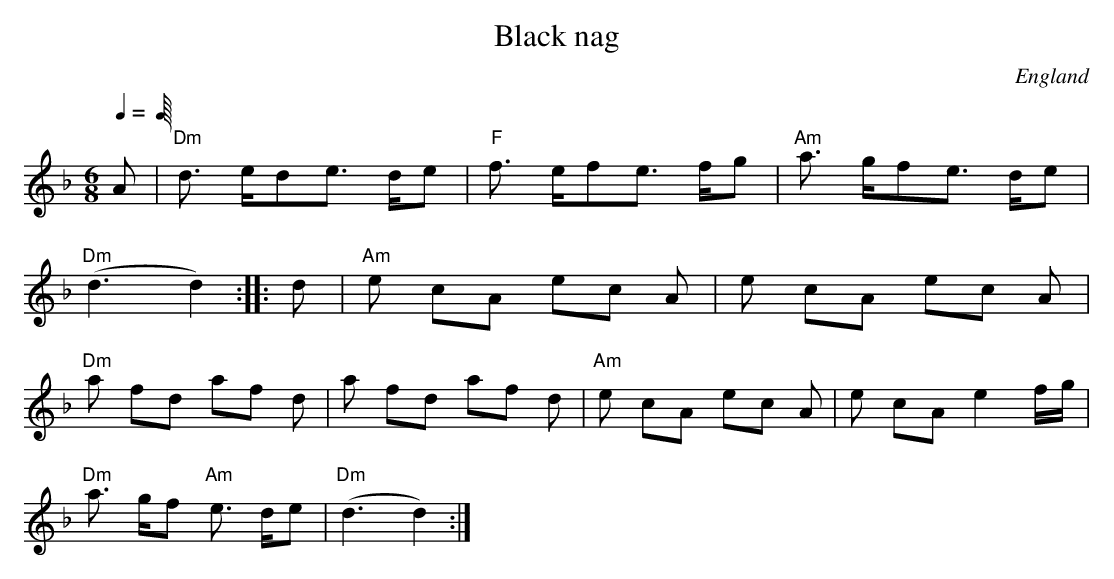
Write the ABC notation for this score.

X:1
T:Black nag
O:England
M:6/8
L:1/8
Q:1/4=
K:Dm
V:1
A |"Dm" d3/2 e/de3/2 d/e|"F" f3/2 e/fe3/2 f/g|"Am" a3/2 g/fe3/2 d/e|
"Dm" (d3 d2) :| |:d|"Am" e cA ec A|e cA ec A|
"Dm" a fd af d|a fd af d|"Am" e cA ec A|e cA e2 f/g/|
"Dm" a3/2 g/f"Am" e3/2 d/e|"Dm" (d3 d2) :|
